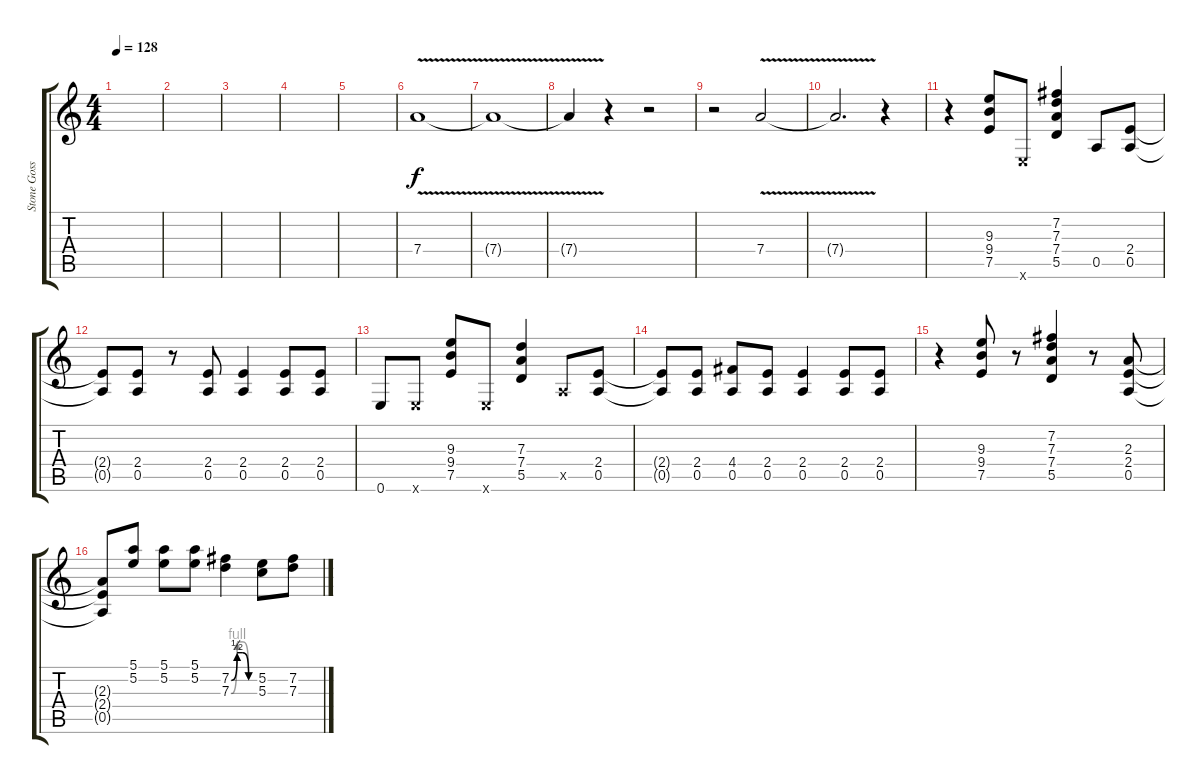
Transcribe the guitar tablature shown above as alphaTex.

\track ("Stone Gossard Gtr 2 Lead" "Stone Goss") {instrument distortionguitar}
\staff {score tabs}
\tuning (E4 B3 G3 D3 A2 E2) {hide}
\ts (4 4)
\tempo 128
\clef g2
\ks c
|
|
|
|
|
7.4{v}.1 |
7.4{v t}.1 |
7.4{t}.4 r.4 r.2 |
r.2 7.4{v}.2 |
7.4{v t}.2{d} r.4 |
r.4 (9.3 9.4 7.5).8 0.6{x}.8 (7.2 7.3 7.4 5.5).4 0.5.8 (2.4 0.5).8 |
(2.4{t} 0.5{t}).8 (2.4 0.5).8 r.8 (2.4 0.5).8 (2.4 0.5).4 (2.4 0.5).8 (2.4 0.5).8 |
0.6.8 0.6{x}.8 (9.3 9.4 7.5).8 0.6{x}.8 (7.3 7.4 5.5).4 0.5{x}.8 (2.4 0.5).8 |
(2.4{t} 0.5{t}).8 (2.4 0.5).8 (4.4 0.5).8 (2.4 0.5).8 (2.4 0.5).4 (2.4 0.5).8 (2.4 0.5).8 |
r.4 (9.3 9.4 7.5).8 r.8 (7.2 7.3 7.4 5.5).4 r.8 (2.3 2.4 0.5).8 |
(2.3{t} 2.4{t} 0.5{t}).8 (5.1 5.2).8 (5.1 5.2).8 (5.1 5.2).8 (7.2{be (custom 0 0 15 2 30 2 45 0 60 0)} 7.3{be (custom 0 0 15 4 30 4 45 0 60 0)}).4 (5.2 5.3).8 (7.2 7.3).8
